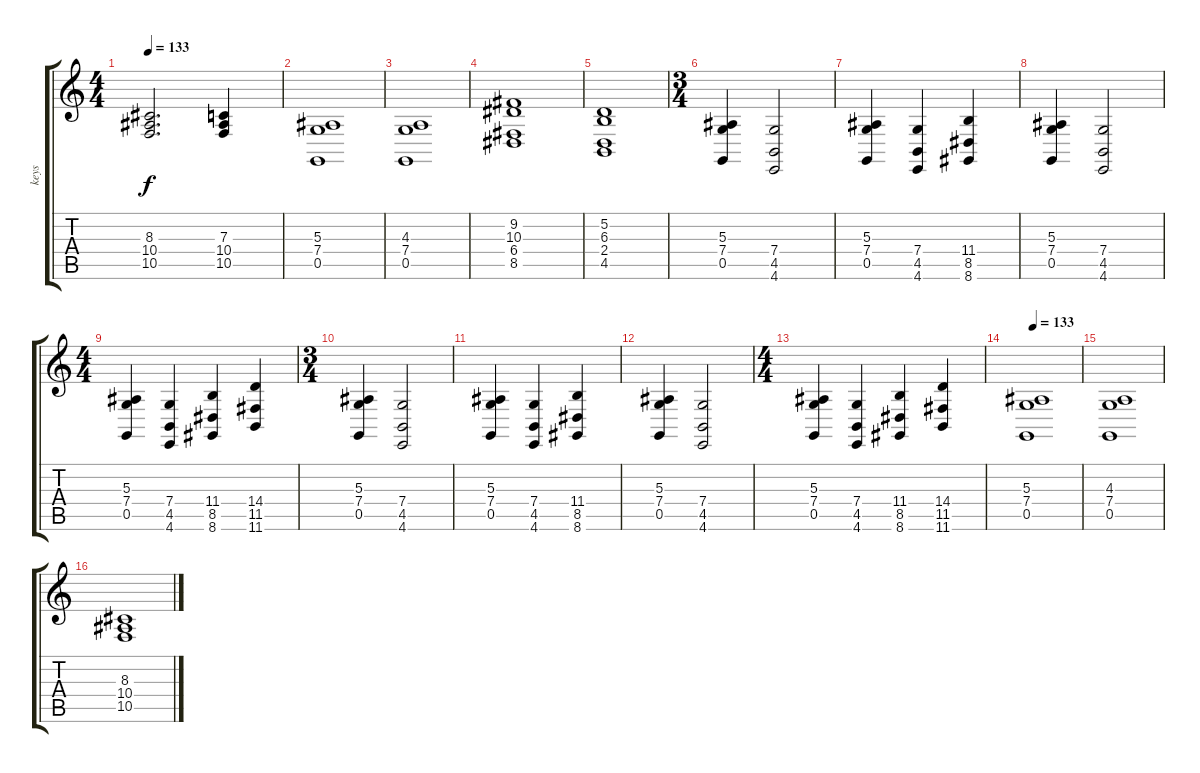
\track ("keys" "keys") {instrument drawbarorgan}
\staff {score tabs}
\tuning (D4 A3 F3 C3 G2 C2) {hide}
\ts (4 4)
\tempo 133
\clef g2
\ks c
(8.3 10.4 10.5).2{d dy f} (7.3 10.4 10.5).4 |
(5.3 7.4 0.5).1 |
(4.3 7.4 0.5).1 |
(9.2 10.3 6.4 8.5).1 |
(5.2 6.3 2.4 4.5).1 |
\ts (3 4)
(5.3 7.4 0.5).4 (7.4 4.5 4.6).2 |
(5.3 7.4 0.5).4 (7.4 4.5 4.6).4 (11.4 8.5 8.6).4 |
(5.3 7.4 0.5).4 (7.4 4.5 4.6).2 |
\ts (4 4)
(5.3 7.4 0.5).4 (7.4 4.5 4.6).4 (11.4 8.5 8.6).4 (14.4 11.5 11.6).4 |
\ts (3 4)
(5.3 7.4 0.5).4 (7.4 4.5 4.6).2 |
(5.3 7.4 0.5).4 (7.4 4.5 4.6).4 (11.4 8.5 8.6).4 |
(5.3 7.4 0.5).4 (7.4 4.5 4.6).2 |
\ts (4 4)
(5.3 7.4 0.5).4 (7.4 4.5 4.6).4 (11.4 8.5 8.6).4 (14.4 11.5 11.6).4 |
\tempo 133
(5.3 7.4 0.5).1 |
(4.3 7.4 0.5).1 |
(8.3 10.4 10.5).1
